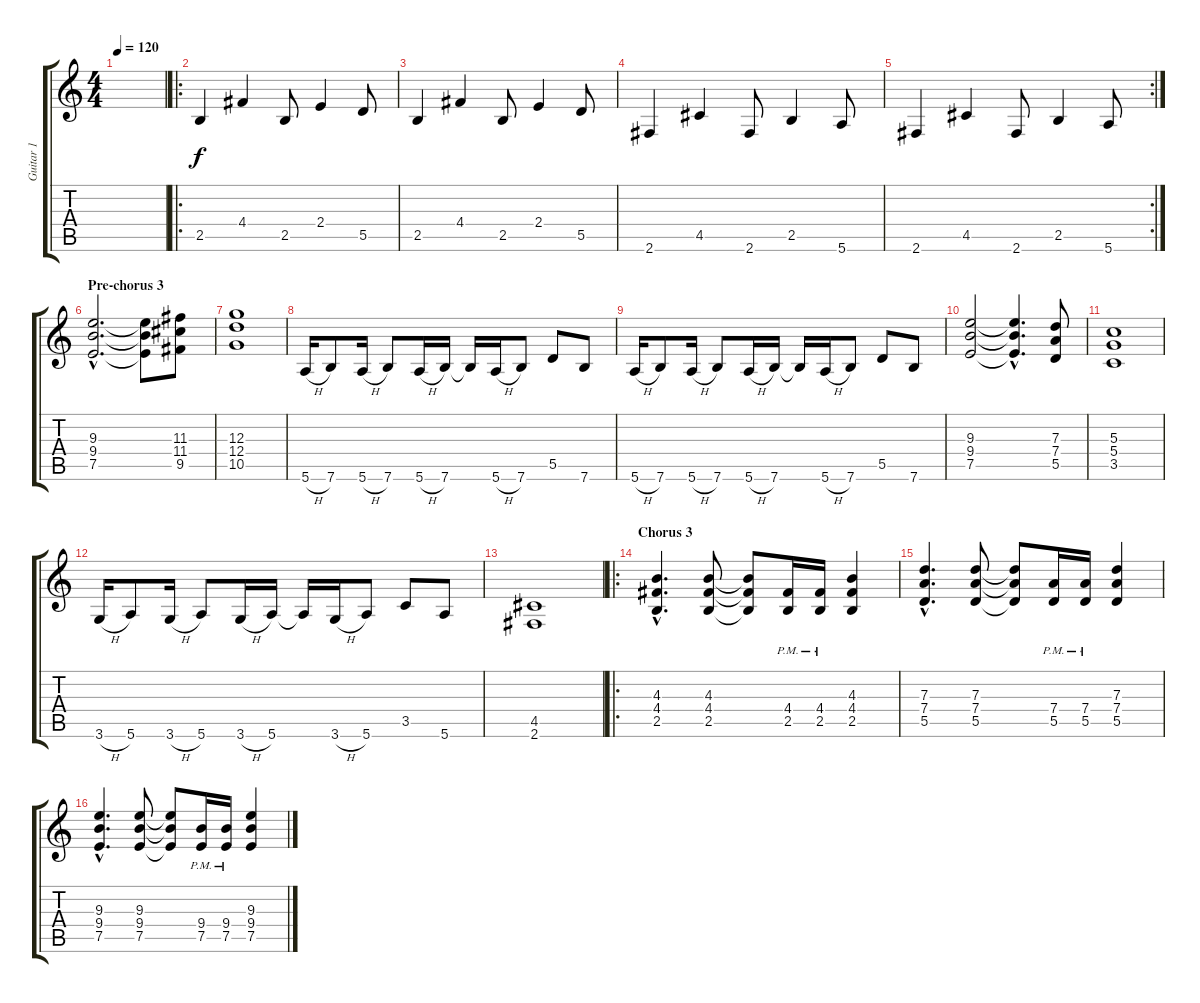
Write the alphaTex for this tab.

\track ("Guitar 1" "Guitar 1") {instrument overdrivenguitar}
\staff {score tabs}
\tuning (E4 B3 G3 D3 A2 E2) {hide}
\ts (4 4)
\tempo 120
\clef g2
\ks c
|
\ro
2.5.4{volume 14} 4.4.4 2.5.8 2.4.4 5.5.8 |
2.5.4 4.4.4 2.5.8 2.4.4 5.5.8 |
2.6.4 4.5.4 2.6.8 2.5.4 5.6.8 |
\rc 2
2.6.4 4.5.4 2.6.8 2.5.4 5.6.8 |
\section ("" "Pre-chorus 3")
(9.3{hac} 9.4{hac} 7.5{hac}).2{d} (9.3{t} 9.4{t} 7.5{t}).8 (11.3 11.4 9.5).8 |
(12.3 12.4 10.5).1 |
5.6{h}.16 7.6.8 5.6{h}.16 7.6.8 5.6{h}.16 7.6.16 7.6{t}.16 5.6{h}.16 7.6.8 5.5.8 7.6.8 |
5.6{h}.16 7.6.8 5.6{h}.16 7.6.8 5.6{h}.16 7.6.16 7.6{t}.16 5.6{h}.16 7.6.8 5.5.8 7.6.8 |
(9.3 9.4 7.5).2 (9.3{hac t} 9.4{hac t} 7.5{hac t}).4{d} (7.3 7.4 5.5).8 |
(5.3 5.4 3.5).1 |
3.6{h}.16 5.6.8 3.6{h}.16 5.6.8 3.6{h}.16 5.6.16 5.6{t}.16 3.6{h}.16 5.6.8 3.5.8 5.6.8 |
(4.5 2.6).1 |
\ro
\section ("" "Chorus 3")
(4.3{hac} 4.4{hac} 2.5{hac}).4{d} (4.3 4.4 2.5).8 (4.3{t} 4.4{t} 2.5{t}).8 (4.4{pm} 2.5{pm}).16 (4.4{pm} 2.5{pm}).16 (4.3 4.4 2.5).4 |
(7.3{hac} 7.4{hac} 5.5{hac}).4{d} (7.3 7.4 5.5).8 (7.3{t} 7.4{t} 5.5{t}).8 (7.4{pm} 5.5{pm}).16 (7.4{pm} 5.5{pm}).16 (7.3 7.4 5.5).4 |
(9.3{hac} 9.4{hac} 7.5{hac}).4{d} (9.3 9.4 7.5).8 (9.3{t} 9.4{t} 7.5{t}).8 (9.4{pm} 7.5{pm}).16 (9.4{pm} 7.5{pm}).16 (9.3 9.4 7.5).4
